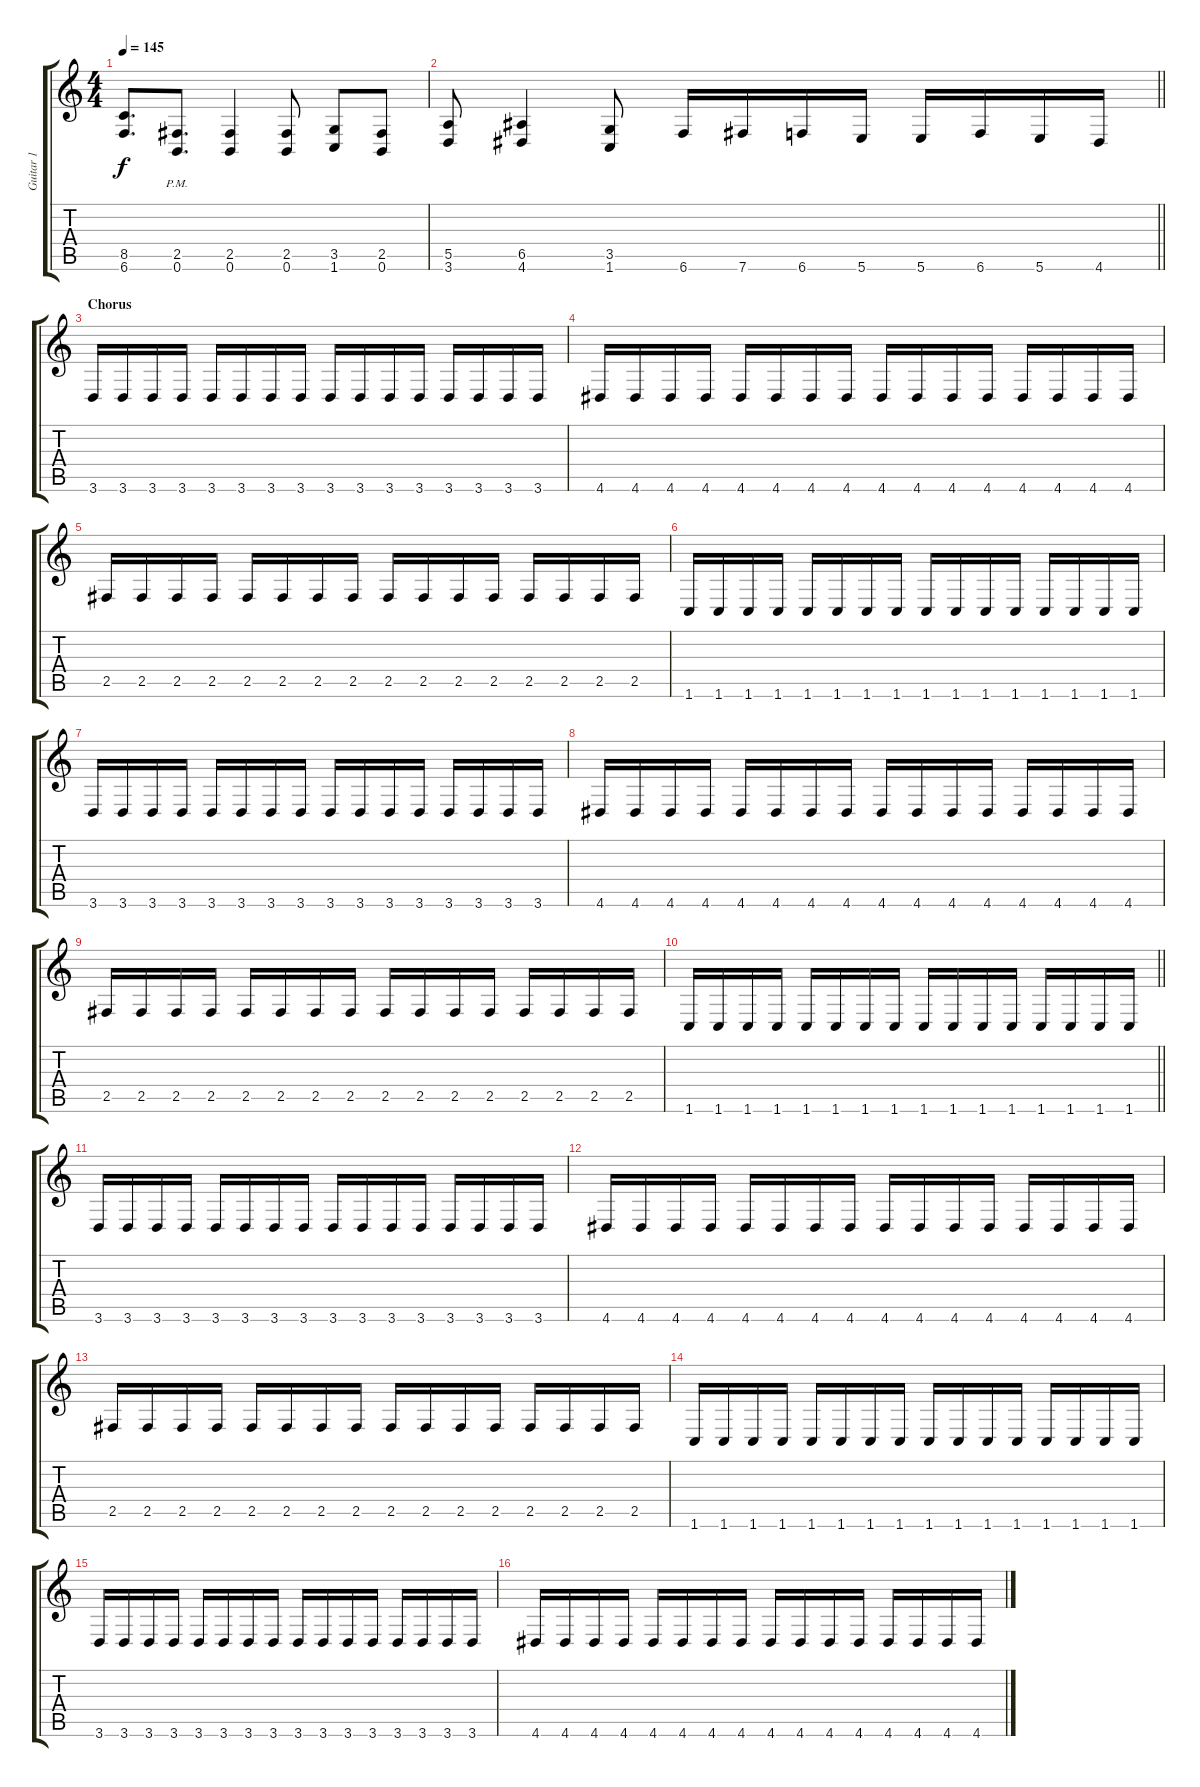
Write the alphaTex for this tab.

\track ("Guitar 1" "Guitar 1") {instrument overdrivenguitar}
\staff {score tabs}
\tuning (B3 Gb3 D3 A2 E2 B1) {hide}
\ts (4 4)
\tempo 145
\clef g2
\ks c
(8.5 6.6).8{d dy f} (2.5{pm} 0.6).8{d} (2.5 0.6).4 (2.5 0.6).8 (3.5 1.6).8 (2.5 0.6).8 |
\barLineRight lightlight
(5.5 3.6).8 (6.5 4.6).4 (3.5 1.6).8 6.6.16 7.6.16 6.6.16 5.6.16 5.6.16 6.6.16 5.6.16 4.6.16 |
\section ("" "Chorus")
3.6.16 3.6.16 3.6.16 3.6.16 3.6.16 3.6.16 3.6.16 3.6.16 3.6.16 3.6.16 3.6.16 3.6.16 3.6.16 3.6.16 3.6.16 3.6.16 |
4.6.16 4.6.16 4.6.16 4.6.16 4.6.16 4.6.16 4.6.16 4.6.16 4.6.16 4.6.16 4.6.16 4.6.16 4.6.16 4.6.16 4.6.16 4.6.16 |
2.5.16 2.5.16 2.5.16 2.5.16 2.5.16 2.5.16 2.5.16 2.5.16 2.5.16 2.5.16 2.5.16 2.5.16 2.5.16 2.5.16 2.5.16 2.5.16 |
1.6.16 1.6.16 1.6.16 1.6.16 1.6.16 1.6.16 1.6.16 1.6.16 1.6.16 1.6.16 1.6.16 1.6.16 1.6.16 1.6.16 1.6.16 1.6.16 |
3.6.16 3.6.16 3.6.16 3.6.16 3.6.16 3.6.16 3.6.16 3.6.16 3.6.16 3.6.16 3.6.16 3.6.16 3.6.16 3.6.16 3.6.16 3.6.16 |
4.6.16 4.6.16 4.6.16 4.6.16 4.6.16 4.6.16 4.6.16 4.6.16 4.6.16 4.6.16 4.6.16 4.6.16 4.6.16 4.6.16 4.6.16 4.6.16 |
2.5.16 2.5.16 2.5.16 2.5.16 2.5.16 2.5.16 2.5.16 2.5.16 2.5.16 2.5.16 2.5.16 2.5.16 2.5.16 2.5.16 2.5.16 2.5.16 |
\barLineRight lightlight
1.6.16 1.6.16 1.6.16 1.6.16 1.6.16 1.6.16 1.6.16 1.6.16 1.6.16 1.6.16 1.6.16 1.6.16 1.6.16 1.6.16 1.6.16 1.6.16 |
3.6.16 3.6.16 3.6.16 3.6.16 3.6.16 3.6.16 3.6.16 3.6.16 3.6.16 3.6.16 3.6.16 3.6.16 3.6.16 3.6.16 3.6.16 3.6.16 |
4.6.16 4.6.16 4.6.16 4.6.16 4.6.16 4.6.16 4.6.16 4.6.16 4.6.16 4.6.16 4.6.16 4.6.16 4.6.16 4.6.16 4.6.16 4.6.16 |
2.5.16 2.5.16 2.5.16 2.5.16 2.5.16 2.5.16 2.5.16 2.5.16 2.5.16 2.5.16 2.5.16 2.5.16 2.5.16 2.5.16 2.5.16 2.5.16 |
1.6.16 1.6.16 1.6.16 1.6.16 1.6.16 1.6.16 1.6.16 1.6.16 1.6.16 1.6.16 1.6.16 1.6.16 1.6.16 1.6.16 1.6.16 1.6.16 |
3.6.16 3.6.16 3.6.16 3.6.16 3.6.16 3.6.16 3.6.16 3.6.16 3.6.16 3.6.16 3.6.16 3.6.16 3.6.16 3.6.16 3.6.16 3.6.16 |
4.6.16 4.6.16 4.6.16 4.6.16 4.6.16 4.6.16 4.6.16 4.6.16 4.6.16 4.6.16 4.6.16 4.6.16 4.6.16 4.6.16 4.6.16 4.6.16
